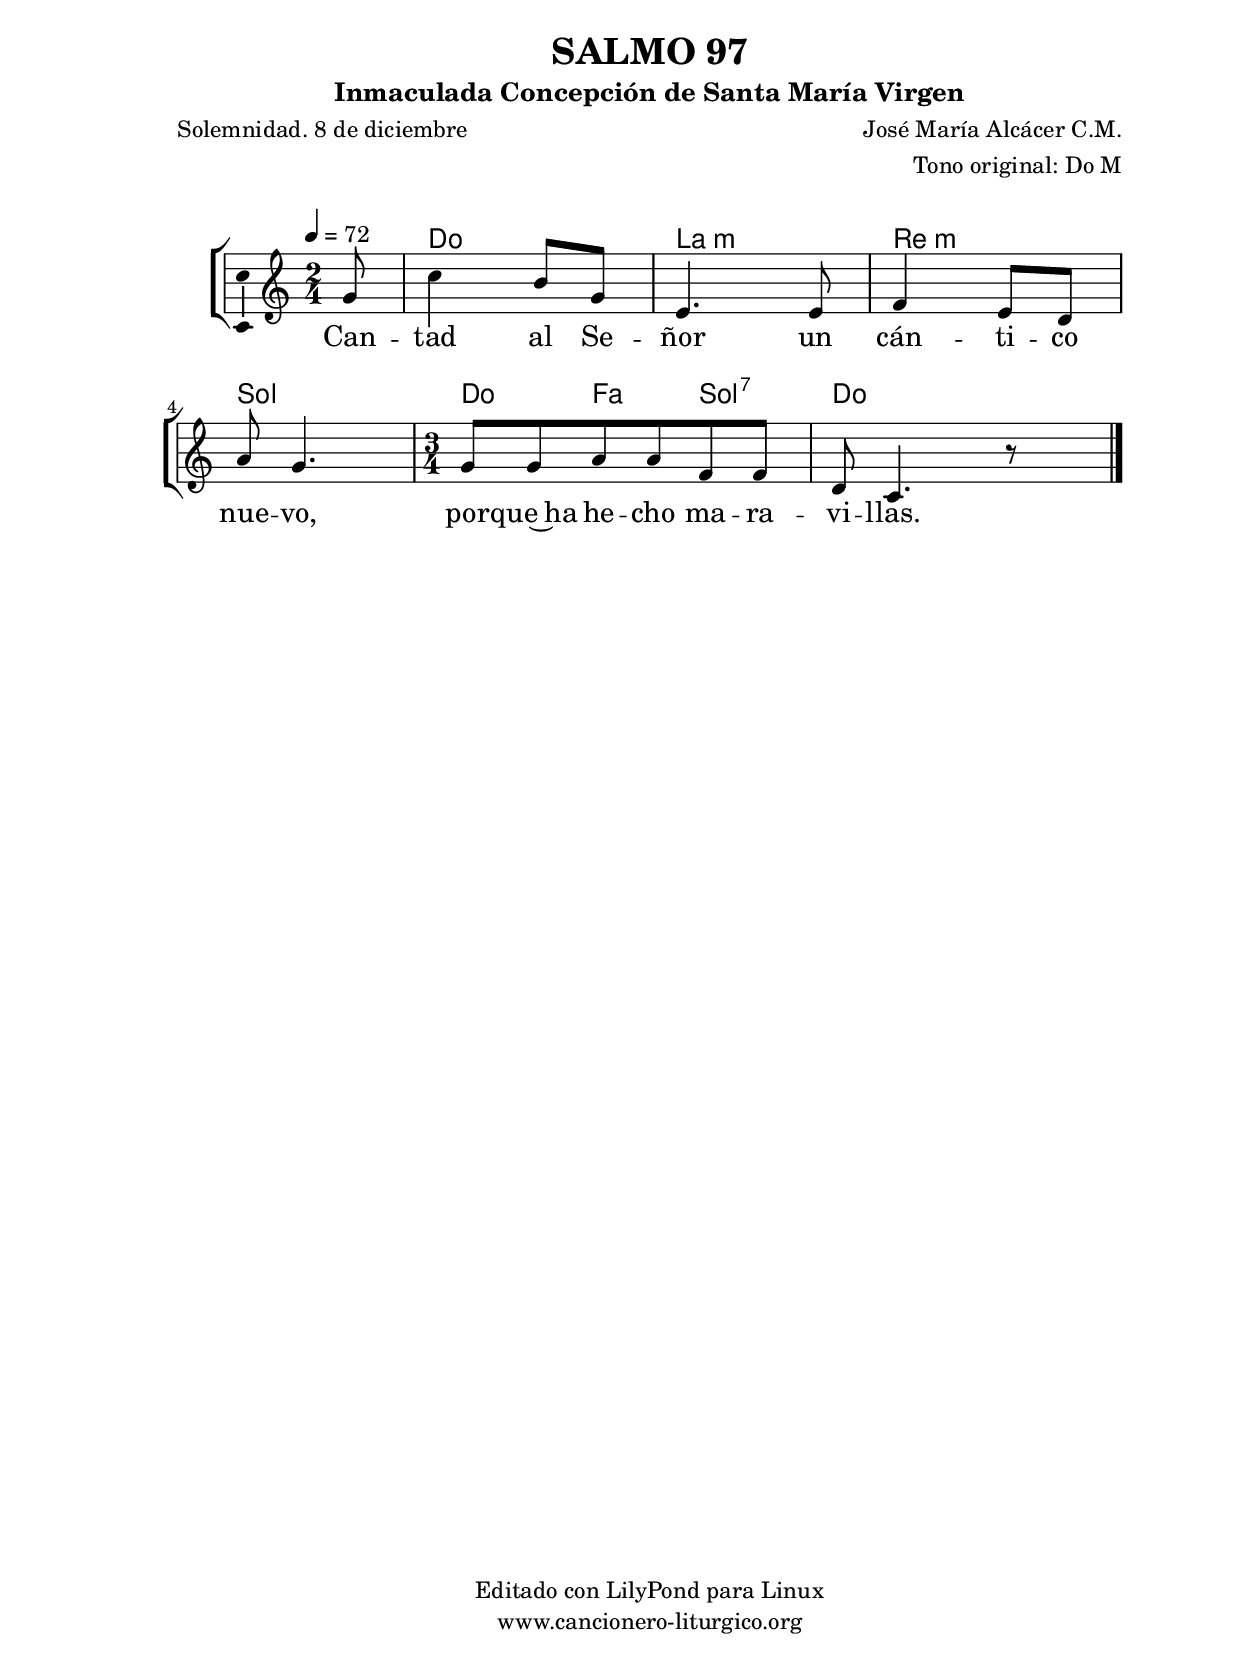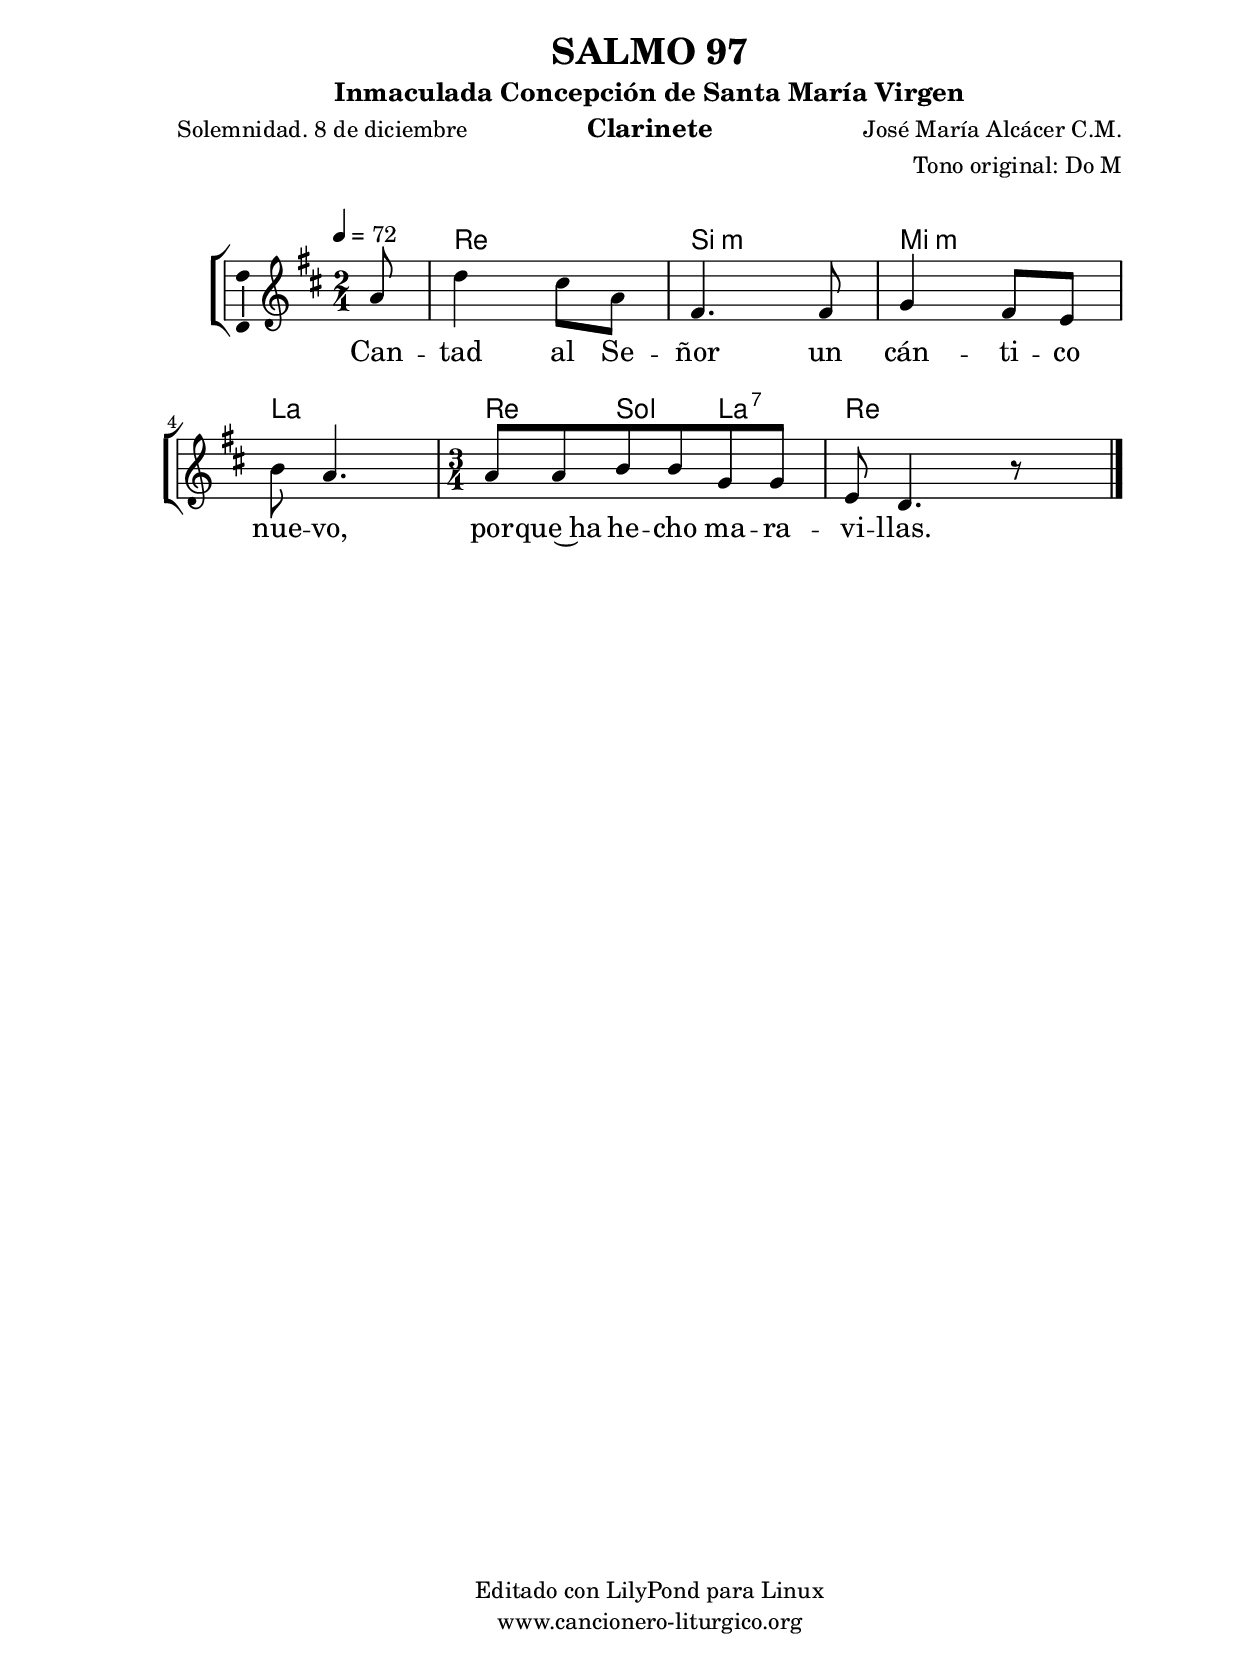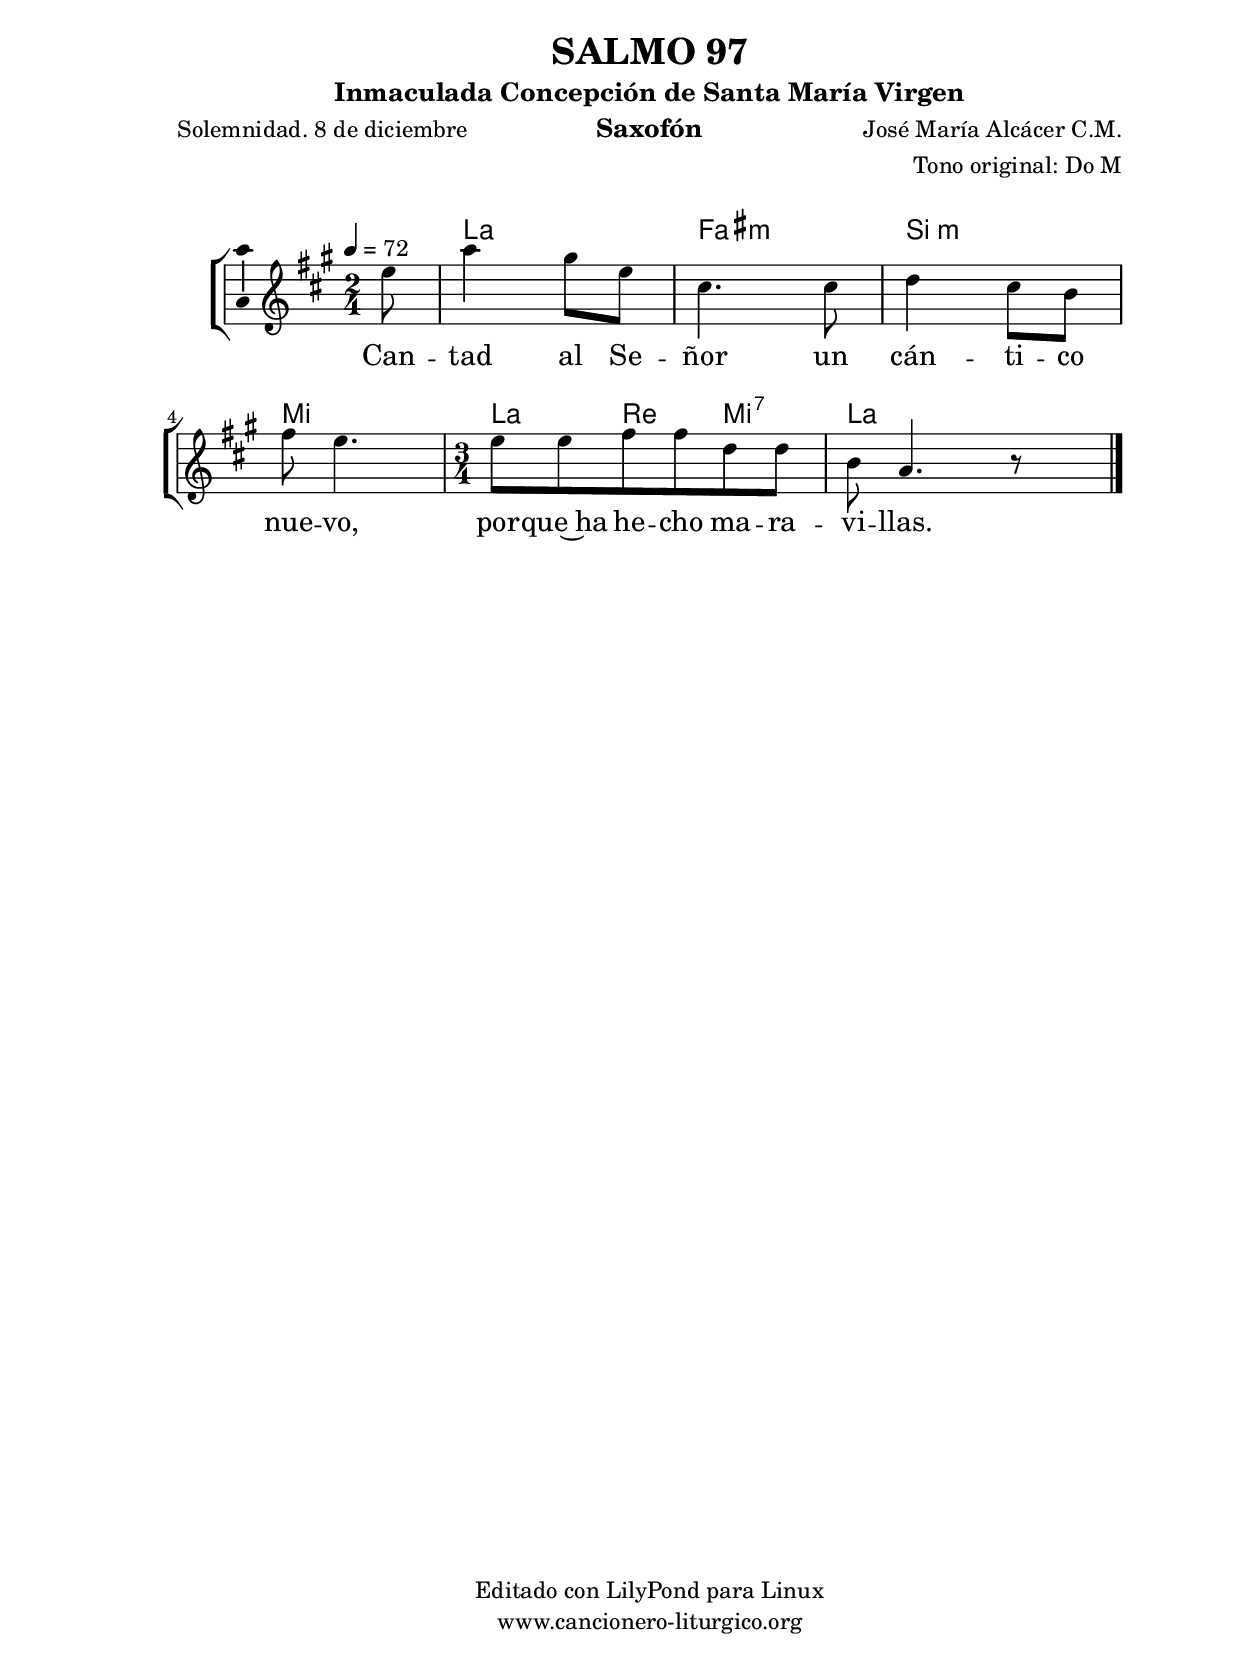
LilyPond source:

%
%para convertir .midi en .wav:
%timidity filename.midi -Ow -o finename.wav
%
%
%Para convertir de .wav a .mp3:
%lame -h -m j filename.wav
%
%
%para escuchar el midi:
%timidity nombrefichero.midi
%


%versión de lilypond para la que se ha escrito esta partitura:
\version "2.16.0"

	%Tamaño papel
	#(set-default-paper-size "a4")
	%Tamaño partitura
	#(set-global-staff-size 20)
	%No responde al pulsar sobre una nota
	#(ly:set-option 'point-and-click #f)

%parámetros del encabezamiento:
\header {
	title = "SALMO 97"
	subtitle = "Inmaculada Concepción de Santa María Virgen"
	composer = "José María Alcácer C.M."
	poet = "Solemnidad. 8 de diciembre"
	meter = ""
	arranger = "Tono original: Do M"
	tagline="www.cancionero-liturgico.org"
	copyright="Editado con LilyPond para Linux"
	}

%parámetros asociados al papel:
\paper  {
	oddHeaderMarkup = \markup {\fill-line { \on-the-fly #not-first-page \fromproperty #'header:title \on-the-fly #not-first-page \fromproperty #'header:composer }}
	evenHeaderMarkup = \markup {\fill-line { \fromproperty #'header:composer \fromproperty #'header:title }}
	#(set-paper-size "a4")
	print-page-number = ##f
	first-page-number = 1
	print-first-page-number = ##f
%	head-separation = 3.0 \cm
	top-margin = 2.0 \cm
	bottom-margin = 0.5\cm
%%%	bottom-margin = -1.0\cm
	left-margin = 3.0 \cm
	line-width = 16.0 \cm 
	indent = 8\mm
	interscoreline = 2.\mm
	between-system-space = 15\mm
%	para que las partituras no llenen la hoja:
	ragged-bottom = ##t
%	idem para la última hoja:
	ragged-last-bottom = ##f
%	para que las partituras llenen el ancho del papel:
	ragged-last = ##f
	after-title-space = 2.5 \cm
%page-count=1
%system-count=8

	%Flexible Vertical Spacing
%	markup-markup-spacing =
%	#'((basic-distance . 15) (minimum-distance . 15) (padding . 3))
	markup-system-spacing =
	#'((basic-distance . 15) (minimum-distance . 15) (padding . 3))
	system-system-spacing =
	#'((basic-distance . 15) (minimum-distance . 15) (padding . 3))
	score-system-spacing =
	#'((basic-distance . 15) (minimum-distance . 15) (padding . 5))
%	top-system-spacing = % header
%	#'((basic-distance . 8) (minimum-distance . 0) (padding . 3))
%	top-markup-spacing =
%	#'((basic-distance . 20) (minimum-distance . 20) (padding . 3))
	last-bottom-spacing = % footer
	#'((basic-distance . 5) (minimum-distance . 5) (padding . 3))
%	score-markup-spacing =
%	#'((basic-distance . 16) (minimum-distance . 13) (padding . 3))

	}


%parámetros que afectan a toda la partitura:
global =  {
	%clave de sol (G):
	\clef G
	%armadura:
%	\transpose e ees
	\key c \major
	\tempo 4=72
	\set Score.tempoHideNote = ##f
	}


acordes = {
	\italianChords
	\chordmode {
%	\transpose e ees
{

s8
c2 a:m d:m g
c4 f g:7 c2.

	}
	}
}

melodia = 
%	\transpose e ees
{
	\relative c''{

\time 2/4
\partial8 g8
c4 b8 g
e4. e8
f4 e8 d
a'8 g4.

\time 3/4
g8 g a a f f
d8 c4. r8 s8

	\bar "|."
	}
	}


texto = \lyricmode {
Can -- tad al Se -- ñor un cán -- ti -- co nue -- vo,
por -- que~ha he -- cho ma -- ra -- vi -- llas.
	}


acordesStaff = \context ChordNames = acordesStaff <<
	\set chordChanges = ##t
	\acordes
	>>


vozStaff = \context Voice = vozStaff
\with {\consists "Ambitus_engraver"}
<<
%	\set Staff.instrumentName = ""
%	\set Staff.shortInstrumentName = ""
%	\set Staff.midiInstrument = #"clarinet"
%	\set Staff.midiInstrument = #"cello"
%	\set Staff.midiInstrument = #"flute"
	\set Staff.midiInstrument = #"electric guitar (jazz)"
%	\set Staff.midiInstrument = #"english horn"
%	\set Staff.midiInstrument = #"violin"
%	\set Staff.midiInstrument = #"glockenspiel"
	\set Staff.midiMinimumVolume = #0.7
	\set Staff.midiMaximumVolume = #0.9
	\global
	\melodia
	>>


textoStaff = \context Lyrics = textoStaff <<
	\lyricsto vozStaff \texto
	>>

\book {
	\score {
		\context ChoirStaff {
			\override StaffGroup.SystemStartBracket #'collapse-height = #1
			\override Score.SystemStartBar #'collapse-height = #1
			<<
			\acordesStaff
			\vozStaff
			\textoStaff
			>>
			}
		\layout {
	    		\context {
				\Lyrics
				\override LyricText #'font-size = #2
				}
	   		 \context {
				\Score
				%fontSize = #3
				\override StaffSymbol #'staff-space = #(magstep +3)
				%\override Beam #'thickness = #0.55
				%\override SpacingSpanner #'spacing-increment = #1.0
				%\override Slur #'height-limit = #1.5
				}
			}
		}
	\score {
		\unfoldRepeats
		\context ChoirStaff {
			<<
			\acordesStaff
			\vozStaff
			>>
			}
		\midi {
	  		\context {
	  			\Score
				tempoWholesPerMinute = #(ly:make-moment 70 4)
				}
			}
		}
	}

%Partitura para clarinete
#(define output-suffix "C")
\book {
	\header{
		instrument = "Clarinete"
		}
	\score {
		\context ChoirStaff {
			\override StaffGroup.SystemStartBracket #'collapse-height = #1
			\override Score.SystemStartBar #'collapse-height = #1
\transpose c d
			<<
			\acordesStaff
			\vozStaff
			\textoStaff
			>>
			}
		\layout {
	    		\context {
				\Lyrics
				\override LyricText #'font-size = #2
				}
	   		 \context {
				\Score
				%fontSize = #3
				\override StaffSymbol #'staff-space = #(magstep +3)
				%\override Beam #'thickness = #0.55
				%\override SpacingSpanner #'spacing-increment = #1.0
				%\override Slur #'height-limit = #1.5
				}
			}
		}
	}

%Partitura para saxofón
#(define output-suffix "S")
\book {
	\header{
		instrument = "Saxofón"
		}
	\score {
		\context ChoirStaff {
			\override StaffGroup.SystemStartBracket #'collapse-height = #1
			\override Score.SystemStartBar #'collapse-height = #1
\transpose c a
			<<
			\acordesStaff
			\vozStaff
			\textoStaff
			>>
			}
		\layout {
	    		\context {
				\Lyrics
				\override LyricText #'font-size = #2
				}
	   		 \context {
				\Score
				%fontSize = #3
				\override StaffSymbol #'staff-space = #(magstep +3)
				%\override Beam #'thickness = #0.55
				%\override SpacingSpanner #'spacing-increment = #1.0
				%\override Slur #'height-limit = #1.5
				}
			}
		}
	}

